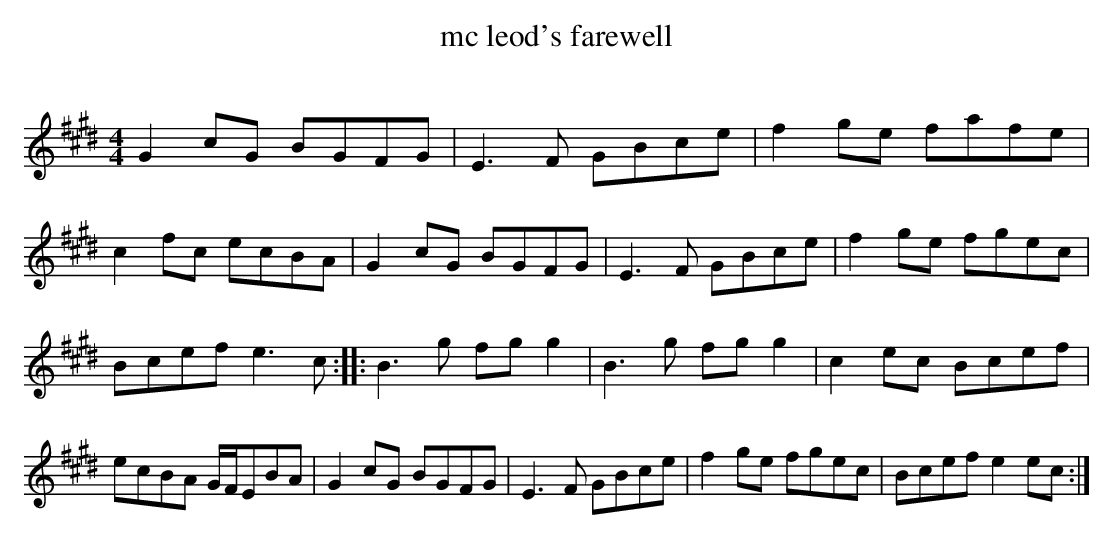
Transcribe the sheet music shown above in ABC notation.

X:1
T:mc leod's farewell
C:
M:4/4
L:1/8
K:E
G2 cG BGFG |E3 F GBce |f2 ge fafe |c2 fc ecBA |G2 cG BGFG |E3 F GBce |f2 ge fgec |Bcef e3 c ::B3 g fg g2 |B3 g fg g2 |c2 ec Bcef |ecBA G/F/EBA |G2 cG BGFG |E3 F GBce |f2 ge fgec |Bcef e2 ec :|
